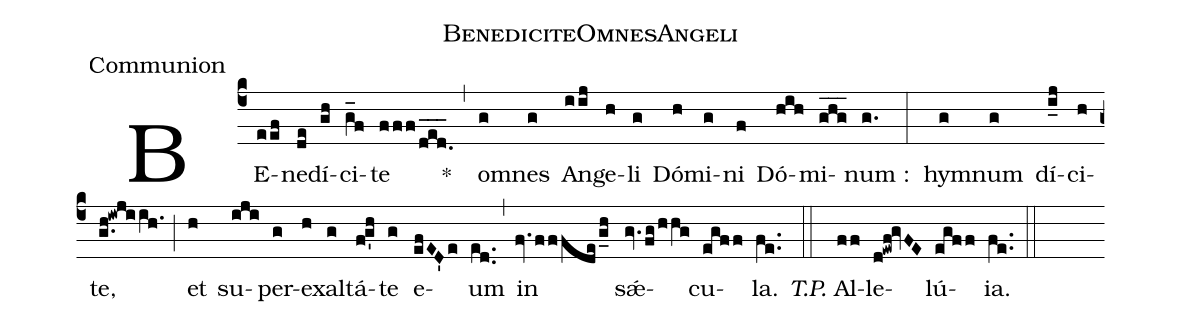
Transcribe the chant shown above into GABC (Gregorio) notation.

name:BenediciteOmnesAngeli;
office-part:Communion;
%%
(c4) BE-(eef)ne(de)dí(gh)ci(g_f)te(fff!/ded.___) *(,) o(g)mnes(g) An(iij)ge(h)li(g) Dó(h)mi(g)ni(f) Dó-(hih)mi(ghg___)num :(g.) (:)
hy(g)mnum(g) dí(i_j)ci(h)te,(g.h!iwjiih.) (;) et(h) su-(iji)per(g)ex(h)al(g)tá(f!g'h)te(g) e(efED'e)um(ed..) (,) in(fv.fffde!/g_h) s<sp>'ae</sp>(gv.fg!/hhg)cu(egff)la.(fe..) (::)

<i>T.P.</i> Al(ff)le(d!ewf!gvFE)lú(egff)ia.(fe..) (::)
